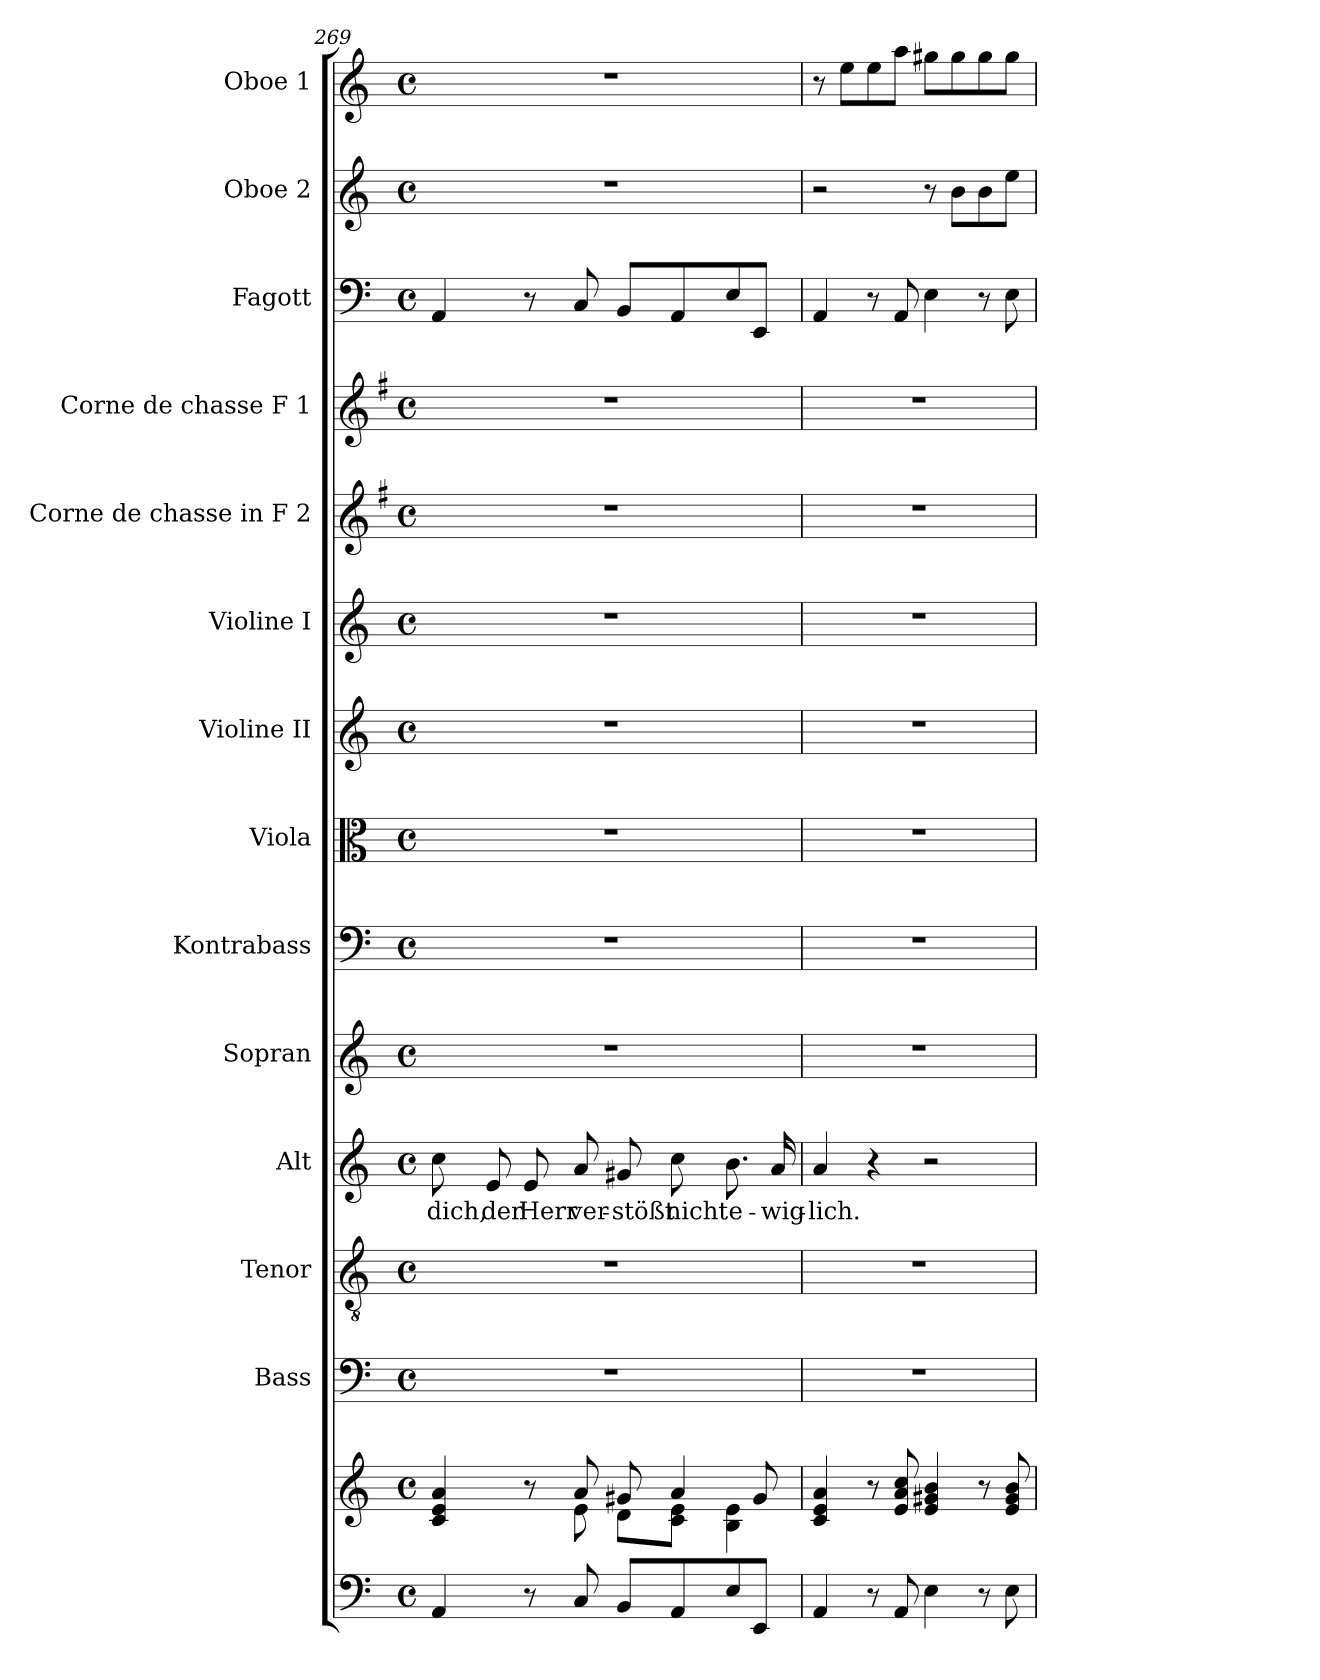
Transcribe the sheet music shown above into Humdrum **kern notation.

**kern	**kern	**kern	**kern	**kern	**text	**kern	**kern	**kern	**kern	**kern	**kern	**kern	**kern	**kern	**kern
*part14	*part14	*part13	*part12	*part11	*part11	*part10	*part9	*part8	*part7	*part6	*part5	*part4	*part3	*part2	*part1
*staff15	*staff14	*staff13	*staff12	*staff11	*staff11	*staff10	*staff9	*staff8	*staff7	*staff6	*staff5	*staff4	*staff3	*staff2	*staff1
*	*	*I"Bass	*I"Tenor	*I"Alt	*	*I"Sopran	*I"Kontrabass	*I"Viola	*I"Violine II	*I"Violine I	*I"Corne de chasse in F 2	*I"Corne de chasse F 1	*I"Fagott	*I"Oboe 2	*I"Oboe 1
*	*	*I'B.	*I'T.	*I'A.	*	*I'S.	*I'Kb.	*I'Vla.	*I'Vl. II	*I'Vl. I	*	*	*I'Fg.	*I'Ob. 2	*I'Ob. 1
*clefF4	*clefG2	*clefF4	*clefGv2	*clefG2	*	*clefG2	*clefF4	*clefC3	*clefG2	*clefG2	*clefG2	*clefG2	*clefF4	*clefG2	*clefG2
*	*	*	*	*	*	*	*ITrd7c12	*	*	*	*ITrd4c7	*ITrd4c7	*	*	*
*k[]	*k[]	*k[]	*k[]	*k[]	*	*k[]	*k[]	*k[]	*k[]	*k[]	*k[]	*k[]	*k[]	*k[]	*k[]
*C:	*C:	*C:	*C:	*C:	*	*C:	*C:	*C:	*C:	*C:	*C:	*C:	*C:	*C:	*C:
*M4/4	*M4/4	*M4/4	*M4/4	*M4/4	*	*M4/4	*M4/4	*M4/4	*M4/4	*M4/4	*M4/4	*M4/4	*M4/4	*M4/4	*M4/4
*met(c)	*met(c)	*met(c)	*met(c)	*met(c)	*	*met(c)	*met(c)	*met(c)	*met(c)	*met(c)	*met(c)	*met(c)	*met(c)	*met(c)	*met(c)
=269	=269	=269	=269	=269	=269	=269	=269	=269	=269	=269	=269	=269	=269	=269	=269
*	*^	*	*	*	*	*	*	*	*	*	*	*	*	*	*
!	!	!	!	!	!	!LO:LY:b	!	!	!	!	!	!	!	!	!	!
4AA/	4c/ 4e/ 4a/	4.ryy	1r	1r	8cc\	dich,	1r	1r	1r	1r	1r	1r	1r	4AA/	1r	1r
!	!	!	!	!	!	!LO:LY:b	!	!	!	!	!	!	!	!	!	!
.	.	.	.	.	8e/	der	.	.	.	.	.	.	.	.	.	.
!	!	!	!	!	!	!LO:LY:b	!	!	!	!	!	!	!	!	!	!
8r	8r	.	.	.	8e/	Herr	.	.	.	.	.	.	.	8r	.	.
!	!	!	!	!	!	!LO:LY:b	!	!	!	!	!	!	!	!	!	!
8C/	8a/	8e\	.	.	8a/	ver-	.	.	.	.	.	.	.	8C/	.	.
!	!	!	!	!	!	!LO:LY:b	!	!	!	!	!	!	!	!	!	!
8BB/L	8g#X/	8d\L	.	.	8g#X/	-stößt	.	.	.	.	.	.	.	8BB/L	.	.
!	!	!	!	!	!	!LO:LY:b	!	!	!	!	!	!	!	!	!	!
8AA/	4a/	8c\ 8e\J	.	.	8cc\	nicht	.	.	.	.	.	.	.	8AA/	.	.
!	!	!	!	!	!	!LO:LY:b	!	!	!	!	!	!	!	!	!	!
8E/	.	4B\ 4e\	.	.	8.b\	e-	.	.	.	.	.	.	.	8E/	.	.
8EE/J	8g#/	.	.	.	.	.	.	.	.	.	.	.	.	8EE/J	.	.
!	!	!	!	!	!	!LO:LY:b	!	!	!	!	!	!	!	!	!	!
.	.	.	.	.	16a/	-wig-	.	.	.	.	.	.	.	.	.	.
*	*v	*v	*	*	*	*	*	*	*	*	*	*	*	*	*	*
=270	=270	=270	=270	=270	=270	=270	=270	=270	=270	=270	=270	=270	=270	=270	=270
!	!	!	!	!	!LO:LY:b	!	!	!	!	!	!	!	!	!	!
4AA/	4c/ 4e/ 4a/	1r	1r	4a/	-lich.	1r	1r	1r	1r	1r	1r	1r	4AA/	2r	8r
.	.	.	.	.	.	.	.	.	.	.	.	.	.	.	8ee\L
8r	8r	.	.	4r	.	.	.	.	.	.	.	.	8r	.	8ee\
8AA/	8e/ 8a/ 8cc/	.	.	.	.	.	.	.	.	.	.	.	8AA/	.	8aa\J
4E\	4e/ 4g#X/ 4b/	.	.	2r	.	.	.	.	.	.	.	.	4E\	8r	8gg#X\L
.	.	.	.	.	.	.	.	.	.	.	.	.	.	8b\L	8gg#\
8r	8r	.	.	.	.	.	.	.	.	.	.	.	8r	8b\	8gg#\
8E\	8e/ 8g#/ 8b/	.	.	.	.	.	.	.	.	.	.	.	8E\	8ee\J	8gg#\J
=	=	=	=	=	=	=	=	=	=	=	=	=	=	=	=
*-	*-	*-	*-	*-	*-	*-	*-	*-	*-	*-	*-	*-	*-	*-	*-
